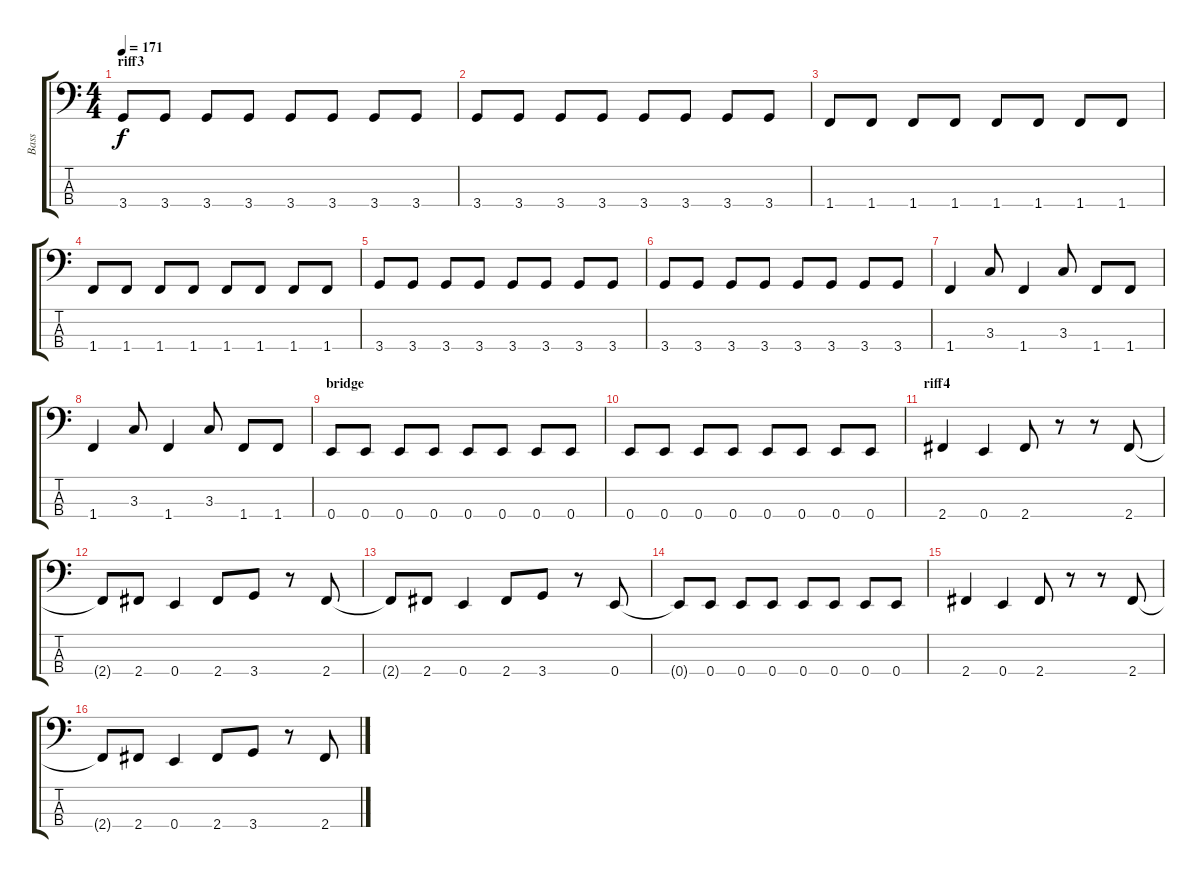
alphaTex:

\track ("Bass" "Bass") {instrument electricbasspick}
\staff {score tabs}
\tuning (G2 D2 A1 E1) {hide}
\ts (4 4)
\section ("" "riff3")
\tempo 171
\clef f4
\ks c
3.4.8{dy f} 3.4.8 3.4.8 3.4.8 3.4.8 3.4.8 3.4.8 3.4.8 |
3.4.8 3.4.8 3.4.8 3.4.8 3.4.8 3.4.8 3.4.8 3.4.8 |
1.4.8 1.4.8 1.4.8 1.4.8 1.4.8 1.4.8 1.4.8 1.4.8 |
1.4.8 1.4.8 1.4.8 1.4.8 1.4.8 1.4.8 1.4.8 1.4.8 |
3.4.8 3.4.8 3.4.8 3.4.8 3.4.8 3.4.8 3.4.8 3.4.8 |
3.4.8 3.4.8 3.4.8 3.4.8 3.4.8 3.4.8 3.4.8 3.4.8 |
1.4.4 3.3.8 1.4.4 3.3.8 1.4.8 1.4.8 |
1.4.4 3.3.8 1.4.4 3.3.8 1.4.8 1.4.8 |
\section ("" "bridge")
0.4.8 0.4.8 0.4.8 0.4.8 0.4.8 0.4.8 0.4.8 0.4.8 |
0.4.8 0.4.8 0.4.8 0.4.8 0.4.8 0.4.8 0.4.8 0.4.8 |
\section ("" "riff4")
2.4.4 0.4.4 2.4.8 r.8 r.8 2.4.8 |
2.4{t}.8 2.4.8 0.4.4 2.4.8 3.4.8 r.8 2.4.8 |
2.4{t}.8 2.4.8 0.4.4 2.4.8 3.4.8 r.8 0.4.8 |
0.4{t}.8 0.4.8 0.4.8 0.4.8 0.4.8 0.4.8 0.4.8 0.4.8 |
2.4.4 0.4.4 2.4.8 r.8 r.8 2.4.8 |
2.4{t}.8 2.4.8 0.4.4 2.4.8 3.4.8 r.8 2.4.8
